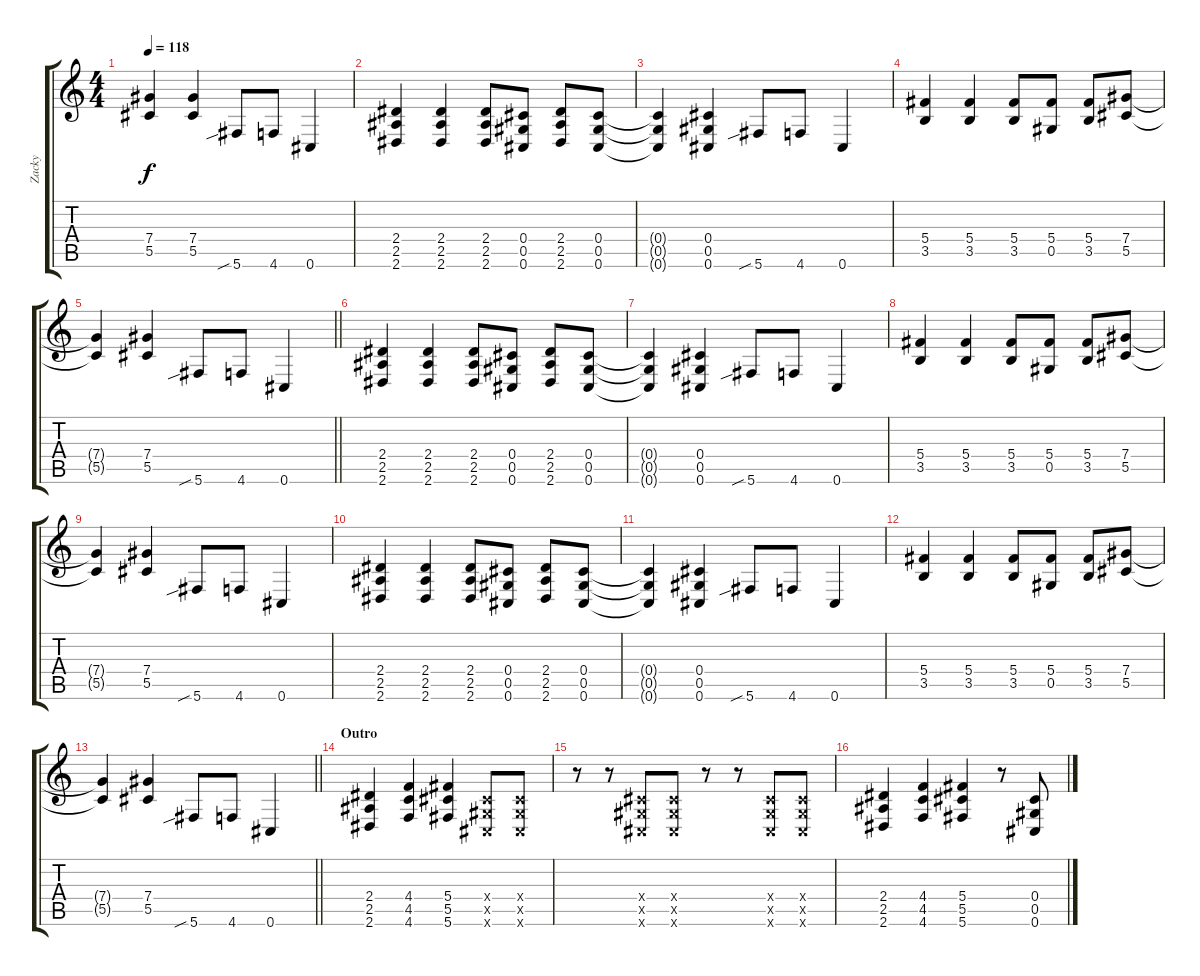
\track ("Zacky" "Zacky") {instrument distortionguitar}
\staff {score tabs}
\tuning (Eb4 Bb3 Gb3 Db3 Ab2 Db2) {hide}
\ts (4 4)
\tempo 118
\clef g2
\ks c
(7.4{t} 5.5{t}).4{dy f} (7.4 5.5).4 5.6{sib}.8 4.6.8 0.6.4 |
(2.4 2.5 2.6).4 (2.4 2.5 2.6).4 (2.4 2.5 2.6).8 (0.4 0.5 0.6).8 (2.4 2.5 2.6).8 (0.4 0.5 0.6).8 |
(0.4{t} 0.5{t} 0.6{t}).4 (0.4 0.5 0.6).4 5.6{sib}.8 4.6.8 0.6.4 |
(5.4 3.5).4 (5.4 3.5).4 (5.4 3.5).8 (5.4 0.5).8 (5.4 3.5).8 (7.4 5.5).8 |
\barLineRight lightlight
(7.4{t} 5.5{t}).4 (7.4 5.5).4 5.6{sib}.8 4.6.8 0.6.4 |
(2.4 2.5 2.6).4 (2.4 2.5 2.6).4 (2.4 2.5 2.6).8 (0.4 0.5 0.6).8 (2.4 2.5 2.6).8 (0.4 0.5 0.6).8 |
(0.4{t} 0.5{t} 0.6{t}).4 (0.4 0.5 0.6).4 5.6{sib}.8 4.6.8 0.6.4 |
(5.4 3.5).4 (5.4 3.5).4 (5.4 3.5).8 (5.4 0.5).8 (5.4 3.5).8 (7.4 5.5).8 |
(7.4{t} 5.5{t}).4 (7.4 5.5).4 5.6{sib}.8 4.6.8 0.6.4 |
(2.4 2.5 2.6).4 (2.4 2.5 2.6).4 (2.4 2.5 2.6).8 (0.4 0.5 0.6).8 (2.4 2.5 2.6).8 (0.4 0.5 0.6).8 |
(0.4{t} 0.5{t} 0.6{t}).4 (0.4 0.5 0.6).4 5.6{sib}.8 4.6.8 0.6.4 |
(5.4 3.5).4 (5.4 3.5).4 (5.4 3.5).8 (5.4 0.5).8 (5.4 3.5).8 (7.4 5.5).8 |
\barLineRight lightlight
(7.4{t} 5.5{t}).4 (7.4 5.5).4 5.6{sib}.8 4.6.8 0.6.4 |
\section ("" "Outro")
(2.4 2.5 2.6).4 (4.4 4.5 4.6).4 (5.4 5.5 5.6).4 (0.4{x} 0.5{x} 0.6{x}).8 (0.4{x} 0.5{x} 0.6{x}).8 |
r.8 r.8 (0.4{x} 0.5{x} 0.6{x}).8 (0.4{x} 0.5{x} 0.6{x}).8 r.8 r.8 (0.4{x} 0.5{x} 0.6{x}).8 (0.4{x} 0.5{x} 0.6{x}).8 |
(2.4 2.5 2.6).4 (4.4 4.5 4.6).4 (5.4 5.5 5.6).4 r.8 (0.4 0.5 0.6).8
